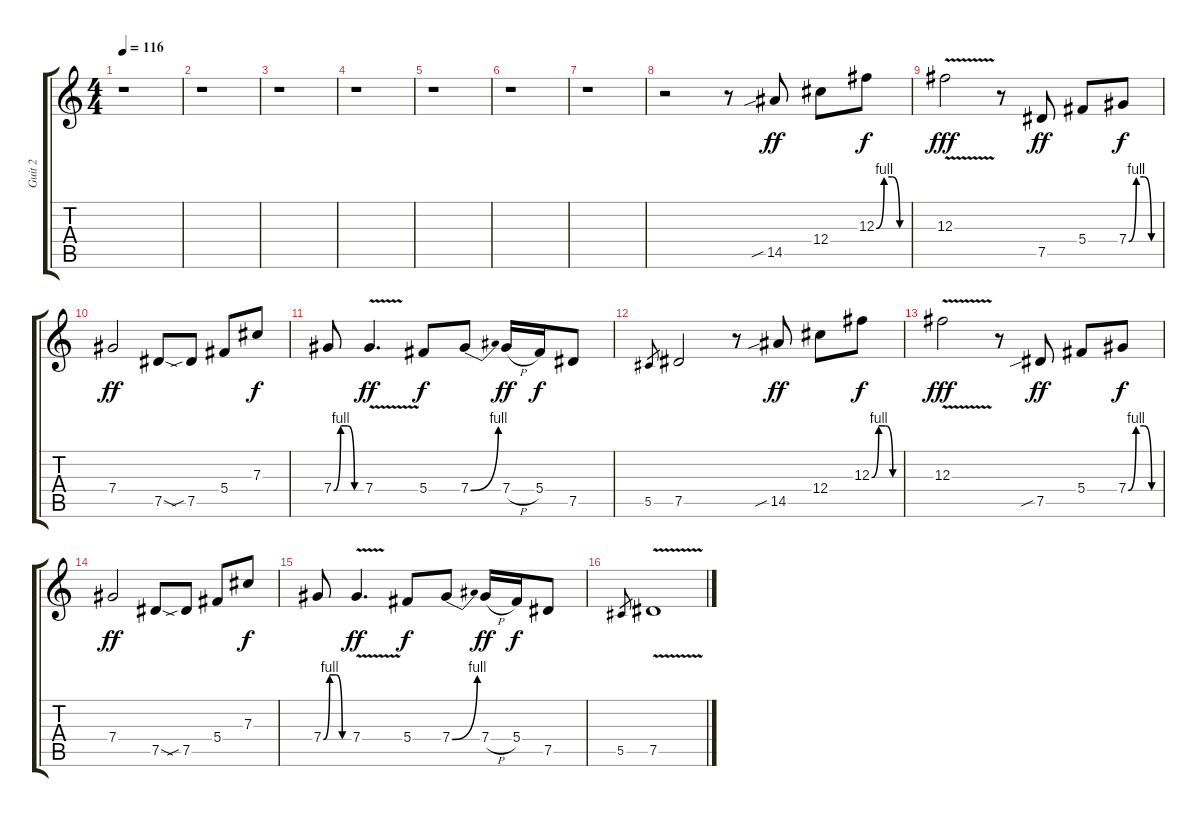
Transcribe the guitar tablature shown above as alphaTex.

\track ("Guit 2" "Guit 2") {instrument distortionguitar}
\staff {score tabs}
\tuning (Eb4 Bb3 Gb3 Db3 Ab2 Eb2) {hide}
\ts (4 4)
\tempo 116
\clef g2
\ks c
r.1{dy f} |
r.1 |
r.1 |
r.1 |
r.1 |
r.1 |
r.1 |
r.2 r.8 14.5{sib}.8{dy ff} 12.4.8 12.3{be (custom 0 0 15 4 30 4 45 0 60 0)}.8{dy f} |
12.3{v}.2{dy fff} r.8 7.5.8{dy ff} 5.4.8 7.4{be (custom 0 0 15 4 30 4 45 0 60 0)}.8{dy f} |
7.4.2{dy ff} 7.5{sod}.8 7.5{sib}.8 5.4.8 7.3.8{dy f} |
7.4{be (custom 0 0 15 4 30 4 45 0 60 0)}.8 7.4{v}.4{d dy ff} 5.4.8{dy f} 7.4{be (bend 0 0 60 4)}.8 7.4{h}.16{dy ff} 5.4.16{dy f} 7.5.8 |
5.5.8{gr} 7.5.2 r.8 14.5{sib}.8{dy ff} 12.4.8 12.3{be (custom 0 0 15 4 30 4 45 0 60 0)}.8{dy f} |
12.3{v}.2{dy fff} r.8 7.5{sib}.8{dy ff} 5.4.8 7.4{be (custom 0 0 15 4 30 4 45 0 60 0)}.8{dy f} |
7.4.2{dy ff} 7.5{sod}.8 7.5{sib}.8 5.4.8 7.3.8{dy f} |
7.4{be (custom 0 0 15 4 30 4 45 0 60 0)}.8 7.4{v}.4{d dy ff} 5.4.8{dy f} 7.4{be (bend 0 0 60 4)}.8 7.4{h}.16{dy ff} 5.4.16{dy f} 7.5.8 |
5.5.8{gr} 7.5{v}.1
